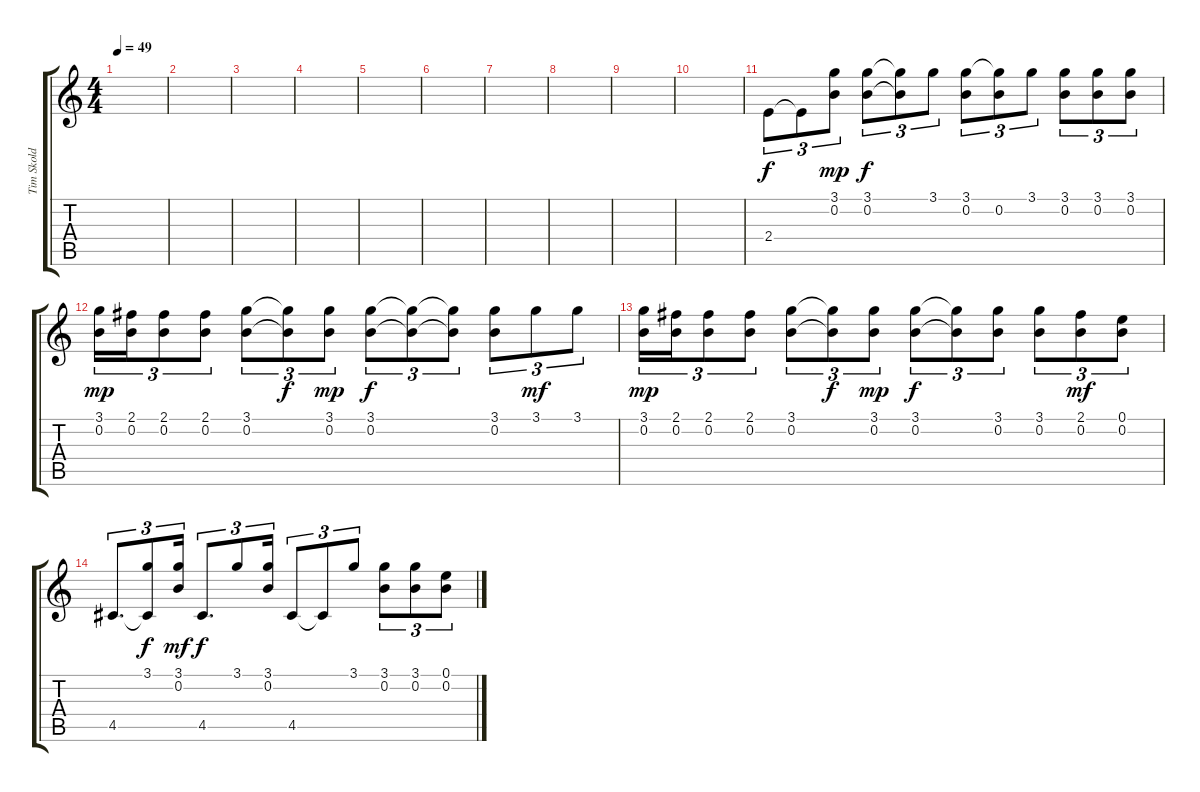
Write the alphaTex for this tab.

\track ("Tim Skold" "Tim Skold") {instrument acousticguitarsteel}
\staff {score tabs}
\tuning (E4 B3 G3 D3 A2 E2) {hide}
\ts (4 4)
\tempo 49
\clef g2
\ks c
|
|
|
|
|
|
|
|
|
|
2.4.8{tu (3 2)} 2.4{t}.8{tu (3 2)} (3.1 0.2).8{tu (3 2) dy mp} (3.1 0.2).8{tu (3 2) dy f} (3.1{t} 0.2{t}).8{tu (3 2)} 3.1.8{tu (3 2)} (3.1 0.2).8{tu (3 2)} (3.1{t} 0.2).8{tu (3 2)} 3.1.8{tu (3 2)} (3.1 0.2).8{tu (3 2)} (3.1 0.2).8{tu (3 2)} (3.1 0.2).8{tu (3 2)} |
(3.1 0.2).16{tu (3 2) dy mp} (2.1 0.2).16{tu (3 2)} (2.1 0.2).8{tu (3 2)} (2.1 0.2).8{tu (3 2)} (3.1 0.2).8{tu (3 2)} (3.1{t} 0.2{t}).8{tu (3 2) dy f} (3.1 0.2).8{tu (3 2) dy mp} (3.1 0.2).8{tu (3 2) dy f} (3.1{t} 0.2{t}).8{tu (3 2)} (3.1{t} 0.2{t}).8{tu (3 2)} (3.1 0.2).8{tu (3 2)} 3.1.8{tu (3 2) dy mf} 3.1.8{tu (3 2)} |
(3.1 0.2).16{tu (3 2) dy mp} (2.1 0.2).16{tu (3 2)} (2.1 0.2).8{tu (3 2)} (2.1 0.2).8{tu (3 2)} (3.1 0.2).8{tu (3 2)} (3.1{t} 0.2{t}).8{tu (3 2) dy f} (3.1 0.2).8{tu (3 2) dy mp} (3.1 0.2).8{tu (3 2) dy f} (3.1{t} 0.2{t}).8{tu (3 2)} (3.1 0.2).8{tu (3 2)} (3.1 0.2).8{tu (3 2)} (2.1 0.2).8{tu (3 2) dy mf} (0.1 0.2).8{tu (3 2)} |
4.5.8{d tu (3 2)} (3.1 4.5{t}).8{tu (3 2) dy f} (3.1 0.2).16{tu (3 2) dy mf} 4.5.8{d tu (3 2) dy f} 3.1.8{tu (3 2)} (3.1 0.2).16{tu (3 2)} 4.5.8{tu (3 2)} 4.5{t}.8{tu (3 2)} 3.1.8{tu (3 2)} (3.1 0.2).8{tu (3 2)} (3.1 0.2).8{tu (3 2)} (0.1 0.2).8{tu (3 2)}
